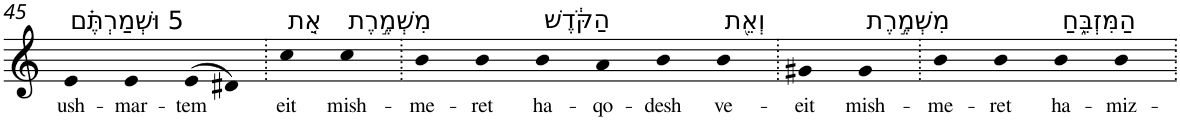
**kern	**text
*part1	*part1
*staff1	*staff1
*I"Piano	*
*I'Pno	*
!!LO:PB:g=z
*clefG2	*
*k[]	*
=45	=45
!LO:TX:a:t=5 וּשְׁמַרְתֶּ֗ם	!
!	!LO:LY:b
4e	ush-
!	!LO:LY:b
4e	-mar-
!	!LO:LY:b
(>8e	-tem
8d#X)	.
=46.	=46.
!LO:TX:a:t=אֵ֚ת	!
!	!LO:LY:b
4cc	eit
!LO:TX:a:t=מִשְׁמֶ֣רֶת	!
!	!LO:LY:b
4cc	mish-
=47.	=47.
!	!LO:LY:b
4b	-me-
!	!LO:LY:b
4b	-ret
!LO:TX:a:t=הַקֹּ֔דֶשׁ	!
!	!LO:LY:b
4b	ha-
!	!LO:LY:b
4a	-qo-
!	!LO:LY:b
4b	-desh
!LO:TX:a:t=וְאֵ֖ת	!
!	!LO:LY:b
4b	ve-
=48.	=48.
!	!LO:LY:b
4g#X	-eit
!LO:TX:a:t=מִשְׁמֶ֣רֶת	!
!	!LO:LY:b
4g#	mish-
=49.	=49.
!	!LO:LY:b
4b	-me-
!	!LO:LY:b
4b	-ret
!LO:TX:a:t=הַמִּזְבֵּ֑חַ	!
!	!LO:LY:b
4b	ha-
!	!LO:LY:b
4b	-miz-
=.	=.
*-	*-
